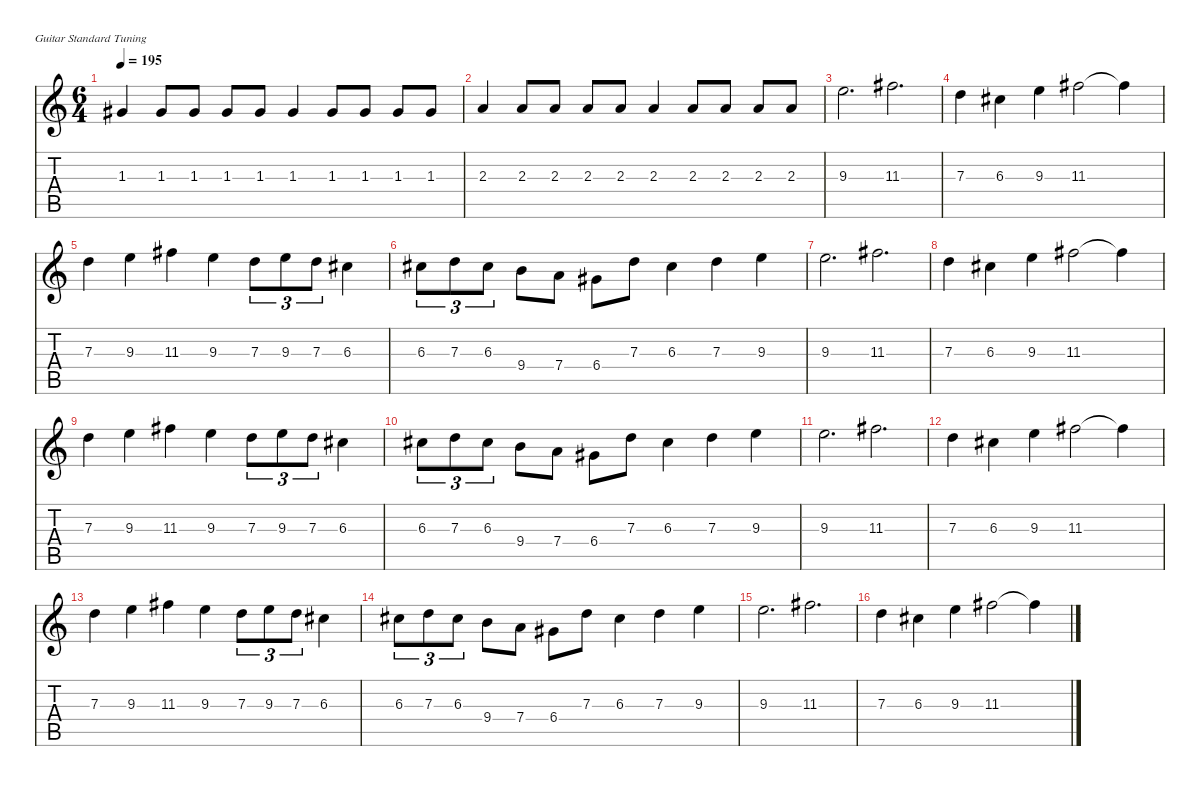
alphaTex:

\defaultSystemsLayout 4
\hideDynamics
\bracketExtendMode nobrackets
\singleTrackTrackNamePolicy hidden
\multiTrackTrackNamePolicy hidden
\firstSystemTrackNameMode fullname
\firstSystemTrackNameOrientation horizontal
\otherSystemsTrackNameOrientation horizontal
\track ("Guitar 1" "dist.guit.") {mute instrument distortionguitar}
\staff {score tabs}
\tuning (E4 B3 G3 D3 A2 E2)
\ts (6 4)
\tempo 195
\clef g2
\ks c
1.3{acc #}.4{dy f beam Up} 1.3{acc #}.8{beam Up} 1.3{acc #}.8{beam Up} 1.3{acc #}.8{beam Up} 1.3{acc #}.8{beam Up} 1.3{acc #}.4{beam Up} 1.3{acc #}.8{beam Up} 1.3{acc #}.8{beam Up} 1.3{acc #}.8{beam Up} 1.3{acc #}.8{beam Up} |
2.3.4{beam Up} 2.3.8{beam Up} 2.3.8{beam Up} 2.3.8{beam Up} 2.3.8{beam Up} 2.3.4{beam Up} 2.3.8{beam Up} 2.3.8{beam Up} 2.3.8{beam Up} 2.3.8{beam Up} |
9.3.2{d beam Down} 11.3{acc #}.2{d beam Down} |
7.3.4{beam Down} 6.3{acc #}.4{beam Down} 9.3.4{beam Down} 11.3{acc #}.2{beam Down} 11.3{t acc #}.4{beam Down} |
7.3.4{beam Down} 9.3.4{beam Down} 11.3{acc #}.4{beam Down} 9.3.4{beam Down} 7.3.8{tu (3 2) beam Down} 9.3.8{tu (3 2) beam Down} 7.3.8{tu (3 2) beam Down} 6.3{acc #}.4{beam Down} |
6.3{acc #}.8{tu (3 2) beam Down} 7.3.8{tu (3 2) beam Down} 6.3{acc #}.8{tu (3 2) beam Down} 9.4.8{beam Down} 7.4.8{beam Down} 6.4{acc #}.8{beam Down} 7.3.8{beam Down} 6.3{acc #}.4{beam Down} 7.3.4{beam Down} 9.3.4{beam Down} |
9.3.2{d beam Down} 11.3{acc #}.2{d beam Down} |
7.3.4{beam Down} 6.3{acc #}.4{beam Down} 9.3.4{beam Down} 11.3{acc #}.2{beam Down} 11.3{t acc #}.4{beam Down} |
7.3.4{beam Down} 9.3.4{beam Down} 11.3{acc #}.4{beam Down} 9.3.4{beam Down} 7.3.8{tu (3 2) beam Down} 9.3.8{tu (3 2) beam Down} 7.3.8{tu (3 2) beam Down} 6.3{acc #}.4{beam Down} |
6.3{acc #}.8{tu (3 2) beam Down} 7.3.8{tu (3 2) beam Down} 6.3{acc #}.8{tu (3 2) beam Down} 9.4.8{beam Down} 7.4.8{beam Down} 6.4{acc #}.8{beam Down} 7.3.8{beam Down} 6.3{acc #}.4{beam Down} 7.3.4{beam Down} 9.3.4{beam Down} |
9.3.2{d beam Down} 11.3{acc #}.2{d beam Down} |
7.3.4{beam Down} 6.3{acc #}.4{beam Down} 9.3.4{beam Down} 11.3{acc #}.2{beam Down} 11.3{t acc #}.4{beam Down} |
7.3.4{beam Down} 9.3.4{beam Down} 11.3{acc #}.4{beam Down} 9.3.4{beam Down} 7.3.8{tu (3 2) beam Down} 9.3.8{tu (3 2) beam Down} 7.3.8{tu (3 2) beam Down} 6.3{acc #}.4{beam Down} |
6.3{acc #}.8{tu (3 2) beam Down} 7.3.8{tu (3 2) beam Down} 6.3{acc #}.8{tu (3 2) beam Down} 9.4.8{beam Down} 7.4.8{beam Down} 6.4{acc #}.8{beam Down} 7.3.8{beam Down} 6.3{acc #}.4{beam Down} 7.3.4{beam Down} 9.3.4{beam Down} |
9.3.2{d beam Down} 11.3{acc #}.2{d beam Down} |
7.3.4{beam Down} 6.3{acc #}.4{beam Down} 9.3.4{beam Down} 11.3{acc #}.2{beam Down} 11.3{t acc #}.4{beam Down}
